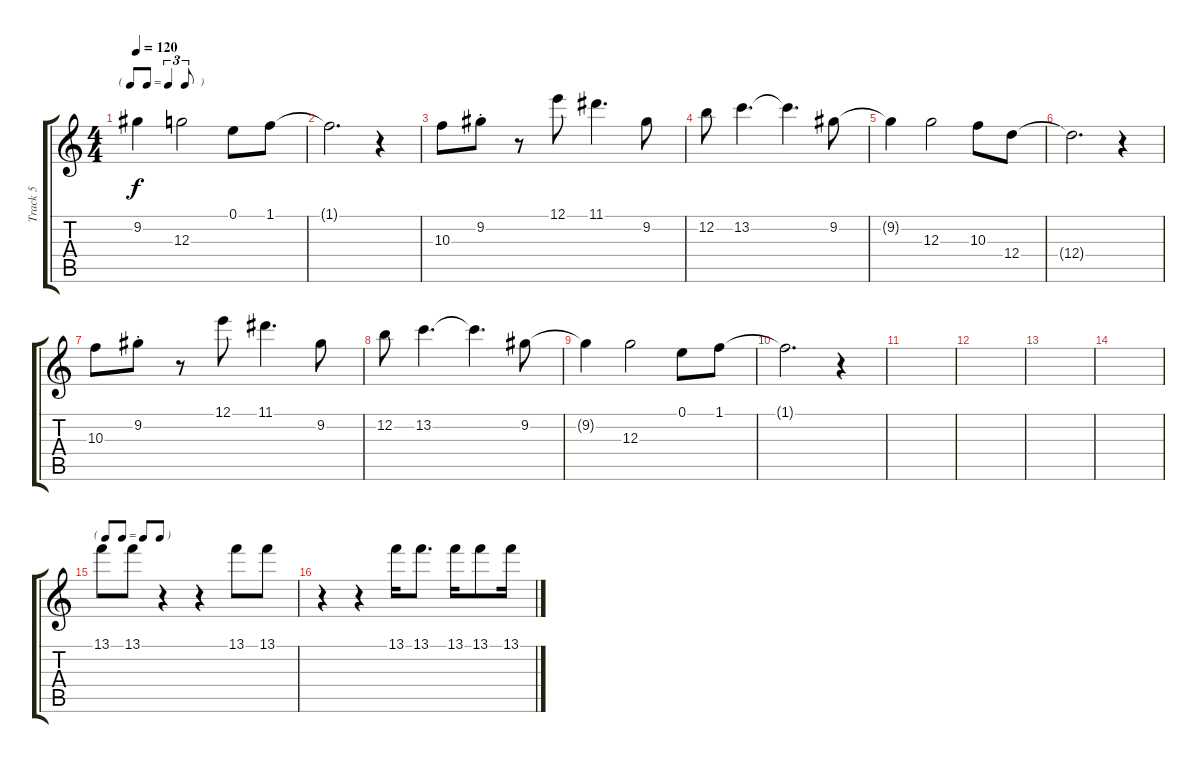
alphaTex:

\track ("Track 5" "Track 5") {instrument distortionguitar}
\staff {score tabs}
\tuning (E4 B3 G3 D3 A2 E2) {hide}
\ts (4 4)
\tf triplet8th
\tempo 120
\clef g2
\ks c
9.2{t}.4{dy f} 12.3.2 0.1.8 1.1.8 |
1.1{t}.2{d} r.4 |
10.3.8 9.2{st}.8 r.8 12.1.8 11.1.4{d} 9.2.8 |
12.2.8 13.2.4{d} 13.2{t}.4{d} 9.2.8 |
9.2{t}.4 12.3.2 10.3.8 12.4.8 |
12.4{t}.2{d} r.4 |
10.3.8 9.2{st}.8 r.8 12.1.8 11.1.4{d} 9.2.8 |
12.2.8 13.2.4{d} 13.2{t}.4{d} 9.2.8 |
9.2{t}.4 12.3.2 0.1.8 1.1.8 |
1.1{t}.2{d} r.4 |
|
|
|
|
\tf none
13.1.8 13.1.8 r.4 r.4 13.1.8 13.1.8 |
r.4 r.4 13.1.16 13.1.8{d} 13.1.16 13.1.8 13.1.16
